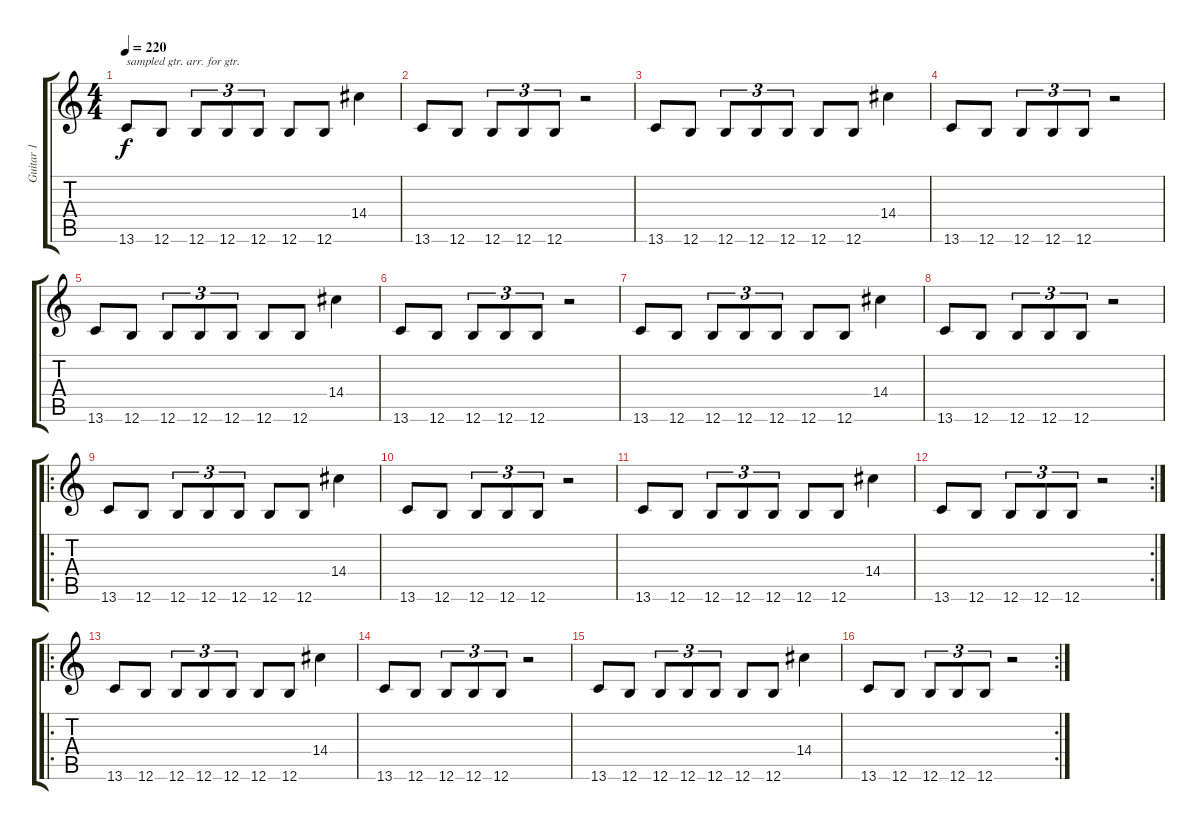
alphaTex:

\track ("Guitar 1" "Guitar 1") {instrument distortionguitar}
\staff {score tabs}
\tuning (Db4 Ab3 E3 B2 Gb2 B1) {hide}
\ts (4 4)
\tempo 220
\clef g2
\ks c
13.6.8{txt "sampled gtr. arr. for gtr." dy f instrument distortionguitar} 12.6.8 12.6.8{tu (3 2)} 12.6.8{tu (3 2)} 12.6.8{tu (3 2)} 12.6.8 12.6.8 14.4.4 |
13.6.8 12.6.8 12.6.8{tu (3 2)} 12.6.8{tu (3 2)} 12.6.8{tu (3 2)} r.2 |
13.6.8 12.6.8 12.6.8{tu (3 2)} 12.6.8{tu (3 2)} 12.6.8{tu (3 2)} 12.6.8 12.6.8 14.4.4 |
13.6.8 12.6.8 12.6.8{tu (3 2)} 12.6.8{tu (3 2)} 12.6.8{tu (3 2)} r.2 |
13.6.8 12.6.8 12.6.8{tu (3 2)} 12.6.8{tu (3 2)} 12.6.8{tu (3 2)} 12.6.8 12.6.8 14.4.4 |
13.6.8 12.6.8 12.6.8{tu (3 2)} 12.6.8{tu (3 2)} 12.6.8{tu (3 2)} r.2 |
13.6.8 12.6.8 12.6.8{tu (3 2)} 12.6.8{tu (3 2)} 12.6.8{tu (3 2)} 12.6.8 12.6.8 14.4.4 |
13.6.8 12.6.8 12.6.8{tu (3 2)} 12.6.8{tu (3 2)} 12.6.8{tu (3 2)} r.2 |
\ro
13.6.8 12.6.8 12.6.8{tu (3 2)} 12.6.8{tu (3 2)} 12.6.8{tu (3 2)} 12.6.8 12.6.8 14.4.4 |
13.6.8 12.6.8 12.6.8{tu (3 2)} 12.6.8{tu (3 2)} 12.6.8{tu (3 2)} r.2 |
13.6.8 12.6.8 12.6.8{tu (3 2)} 12.6.8{tu (3 2)} 12.6.8{tu (3 2)} 12.6.8 12.6.8 14.4.4 |
\rc 2
13.6.8 12.6.8 12.6.8{tu (3 2)} 12.6.8{tu (3 2)} 12.6.8{tu (3 2)} r.2 |
\ro
13.6.8 12.6.8 12.6.8{tu (3 2)} 12.6.8{tu (3 2)} 12.6.8{tu (3 2)} 12.6.8 12.6.8 14.4.4 |
13.6.8 12.6.8 12.6.8{tu (3 2)} 12.6.8{tu (3 2)} 12.6.8{tu (3 2)} r.2 |
13.6.8 12.6.8 12.6.8{tu (3 2)} 12.6.8{tu (3 2)} 12.6.8{tu (3 2)} 12.6.8 12.6.8 14.4.4 |
\rc 2
13.6.8 12.6.8 12.6.8{tu (3 2)} 12.6.8{tu (3 2)} 12.6.8{tu (3 2)} r.2
